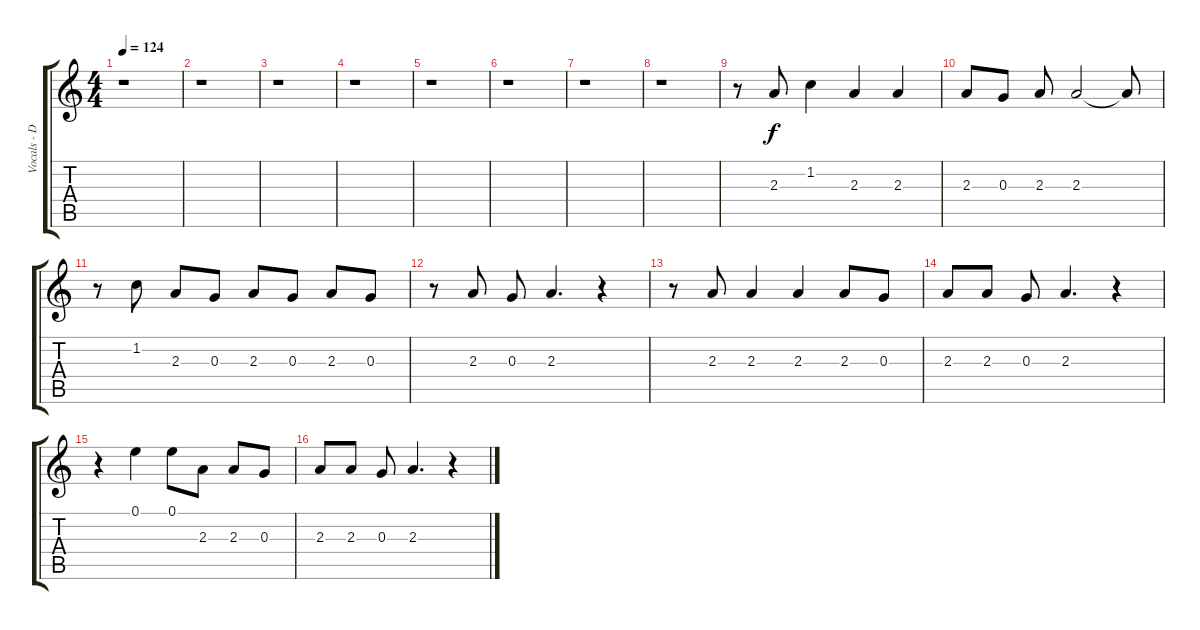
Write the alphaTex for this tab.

\track ("Vocals - David Byrne" "Vocals - D") {instrument acousticguitarnylon}
\staff {score tabs}
\tuning (E4 B3 G3 D3 A2 E2) {hide}
\ts (4 4)
\tempo 124
\clef g2
\ks c
r.1{dy f instrument acousticguitarnylon} |
r.1 |
r.1 |
r.1 |
r.1 |
r.1 |
r.1 |
r.1 |
r.8 2.3.8 1.2.4 2.3.4 2.3.4 |
2.3.8 0.3.8 2.3.8 2.3.2 2.3{t}.8 |
r.8 1.2.8 2.3.8 0.3.8 2.3.8 0.3.8 2.3.8 0.3.8 |
r.8 2.3.8 0.3.8 2.3.4{d} r.4 |
r.8 2.3.8 2.3.4 2.3.4 2.3.8 0.3.8 |
2.3.8 2.3.8 0.3.8 2.3.4{d} r.4 |
r.4 0.1.4 0.1.8 2.3.8 2.3.8 0.3.8 |
2.3.8 2.3.8 0.3.8 2.3.4{d} r.4
